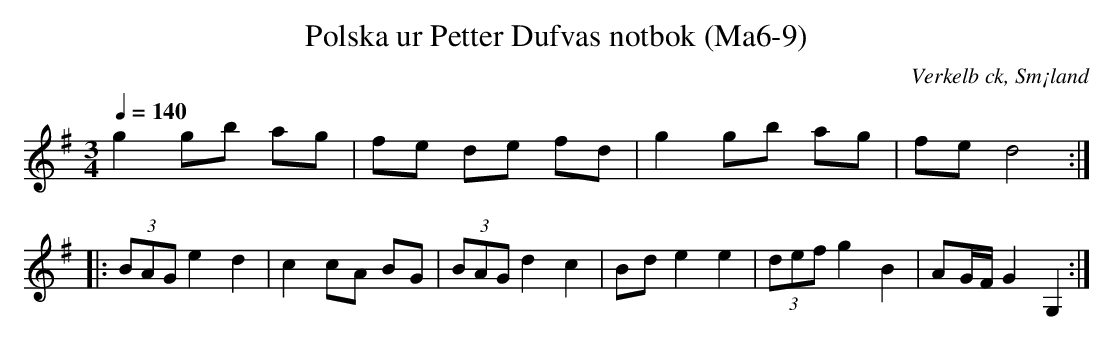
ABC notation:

X:1
T:Polska ur Petter Dufvas notbok (Ma6-9)
O:Verkelb ck, Sm¡land
Q:1/4=140
M:3/4
L:1/8
K:G
g2 gb ag|fe de fd|g2 gb ag|fe d4:|
|:(3BAG e2 d2|c2 cA BG|(3BAG d2 c2|Bd e2 e2|(3def g2 B2|AG/F/ G2 G,2:|
